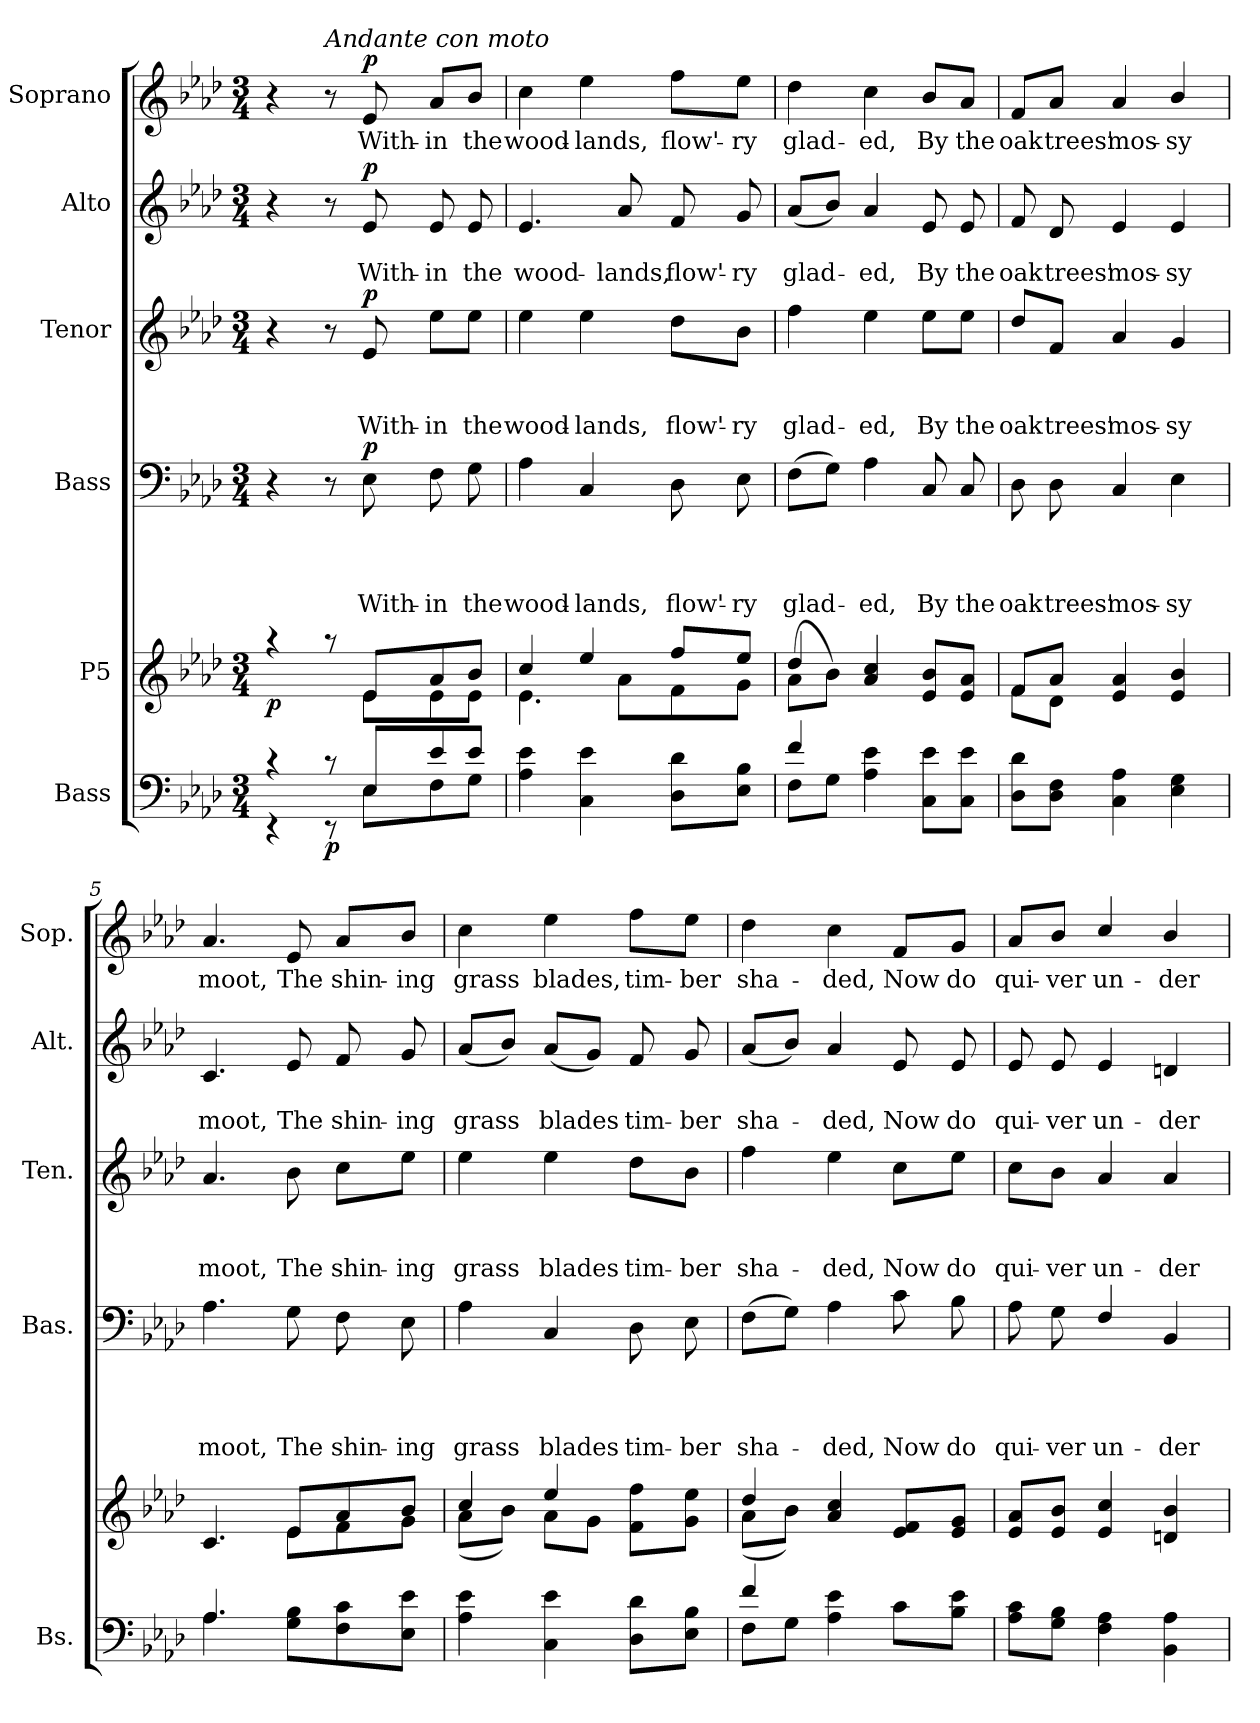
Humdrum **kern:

**kern	**dynam	**kern	**dynam	**kern	**text	**text	**text	**text	**dynam	**kern	**text	**text	**text	**dynam	**kern	**text	**text	**dynam	**kern	**text	**dynam
*part6	*part6	*part5	*part5	*part4	*part4	*part4	*part4	*part4	*part4	*part3	*part3	*part3	*part3	*part3	*part2	*part2	*part2	*part2	*part1	*part1	*part1
*staff6	*staff6	*staff5	*staff5	*staff4	*staff4	*staff4	*staff4	*staff4	*staff4	*staff3	*staff3	*staff3	*staff3	*staff3	*staff2	*staff2	*staff2	*staff2	*staff1	*staff1	*staff1
*I"Bass	*	*I"P5	*	*I"Bass	*	*	*	*	*	*I"Tenor	*	*	*	*	*I"Alto	*	*	*	*I"Soprano	*	*
*I'Bs.	*	*	*	*I'Bas.	*	*	*	*	*	*I'Ten.	*	*	*	*	*I'Alt.	*	*	*	*I'Sop.	*	*
*clefF4	*	*clefG2	*	*clefF4	*	*	*	*	*	*clefG2	*	*	*	*	*clefG2	*	*	*	*clefG2	*	*
*	*	*	*	*	*	*	*	*	*	*ITrd7c12	*	*	*	*	*	*	*	*	*	*	*
*k[b-e-a-d-]	*	*k[b-e-a-d-]	*	*k[b-e-a-d-]	*	*	*	*	*	*k[b-e-a-d-]	*	*	*	*	*k[b-e-a-d-]	*	*	*	*k[b-e-a-d-]	*	*
*A-:	*	*A-:	*	*A-:	*	*	*	*	*	*A-:	*	*	*	*	*A-:	*	*	*	*A-:	*	*
*M3/4	*	*M3/4	*	*M3/4	*	*	*	*	*	*M3/4	*	*	*	*	*M3/4	*	*	*	*M3/4	*	*
=1	=1	=1	=1	=1	=1	=1	=1	=1	=1	=1	=1	=1	=1	=1	=1	=1	=1	=1	=1	=1	=1
*^	*	*^	*	*	*	*	*	*	*	*	*	*	*	*	*	*	*	*	*	*	*
!	!	!	!	!	!LO:DY:b	!	!	!	!	!	!	!	!	!	!	!	!	!	!	!	!	!	!
4rc	4rEE	.	4raa	4.ryy	p	4r	.	.	.	.	.	4r	.	.	.	.	4r	.	.	.	4r	.	.
!	!	!	!	!	!	!	!	!	!	!	!	!	!	!	!	!	!	!	!	!	!LO:TX:a:i:t=Andante con moto	!	!
!	!	!LO:DY:b	!	!	!	!	!	!	!	!	!	!	!	!	!	!	!	!	!	!	!	!	!
8rc	8rEE	p	8raa	.	.	8r	.	.	.	.	.	8r	.	.	.	.	8r	.	.	.	8r	.	.
!	!	!	!	!	!	!	!	!	!	!LO:LY:b	!LO:DY:a	!	!	!	!LO:LY:b	!LO:DY:a	!	!	!LO:LY:b	!LO:DY:a	!	!LO:LY:b	!LO:DY:a
8E-/L	8E-\L	.	8e-/L	8e-\L	.	8E-\	.	.	.	With-	p	8E-/	.	.	With-	p	8e-/	.	With-	p	8e-/	With-	p
!	!	!	!	!	!	!	!	!	!	!LO:LY:b	!	!	!	!	!LO:LY:b	!	!	!	!LO:LY:b	!	!	!LO:LY:b	!
8e-/	8F\	.	8a-/	8e-\	.	8F\	.	.	.	-in	.	8e-\L	.	.	-in	.	8e-/	.	-in	.	8a-/L	-in	.
!	!	!	!	!	!	!	!	!	!	!LO:LY:b	!	!	!	!	!LO:LY:b	!	!	!	!LO:LY:b	!	!	!LO:LY:b	!
8e-/J	8G\J	.	8b-/J	8e-\J	.	8G\	.	.	.	the	.	8e-\J	.	.	the	.	8e-/	.	the	.	8b-/J	the	.
=2	=2	=2	=2	=2	=2	=2	=2	=2	=2	=2	=2	=2	=2	=2	=2	=2	=2	=2	=2	=2	=2	=2	=2
!	!	!	!	!	!	!	!	!	!	!LO:LY:b	!	!	!	!	!LO:LY:b	!	!	!	!LO:LY:b	!	!	!LO:LY:b	!
2.ryy	4A-\ 4e-\	.	4cc/	4.e-\	.	4A-\	.	.	.	wood-	.	4e-\	.	.	wood-	.	4.e-/	.	wood-	.	4cc\	wood-	.
!	!	!	!	!	!	!	!	!	!	!LO:LY:b	!	!	!	!	!LO:LY:b	!	!	!	!	!	!	!LO:LY:b	!
.	4C\ 4e-\	.	4ee-/	.	.	4C/	.	.	.	-lands,	.	4e-\	.	.	-lands,	.	.	.	.	.	4ee-\	-lands,	.
!	!	!	!	!	!	!	!	!	!	!	!	!	!	!	!	!	!	!	!LO:LY:b	!	!	!	!
.	.	.	.	8a-\L	.	.	.	.	.	.	.	.	.	.	.	.	8a-/	.	-lands,	.	.	.	.
!	!	!	!	!	!	!	!	!	!	!LO:LY:b	!	!	!	!	!LO:LY:b	!	!	!	!LO:LY:b	!	!	!LO:LY:b	!
.	8D-\ 8d-\L	.	8ff/L	8f\	.	8D-\	.	.	.	flow'-	.	8d-\L	.	.	flow'-	.	8f/	.	flow'-	.	8ff\L	flow'-	.
!	!	!	!	!	!	!	!	!	!	!LO:LY:b	!	!	!	!	!LO:LY:b	!	!	!	!LO:LY:b	!	!	!LO:LY:b	!
.	8E-\ 8B-\J	.	8ee-/J	8g\J	.	8E-\	.	.	.	-ry	.	8B-\J	.	.	-ry	.	8g/	.	-ry	.	8ee-\J	-ry	.
=3	=3	=3	=3	=3	=3	=3	=3	=3	=3	=3	=3	=3	=3	=3	=3	=3	=3	=3	=3	=3	=3	=3	=3
!	!	!	!	!	!	!	!	!	!	!LO:LY:b	!	!	!	!	!LO:LY:b	!	!	!	!LO:LY:b	!	!	!LO:LY:b	!
4f/	8F\L	.	(<8a-\L	4dd-/	.	(>8F\L	.	.	.	glad-	.	4f\	.	.	glad-	.	(<8a-/L	.	glad-	.	4dd-\	glad-	.
.	8G\J	.	8b-\J)	.	.	8G\J)	.	.	.	.	.	.	.	.	.	.	8b-/J)	.	.	.	.	.	.
!	!	!	!	!	!	!	!	!	!	!LO:LY:b	!	!	!	!	!LO:LY:b	!	!	!	!LO:LY:b	!	!	!LO:LY:b	!
2ryy	4A-\ 4e-\	.	4a-/ 4cc/	2ryy	.	4A-\	.	.	.	-ed,	.	4e-\	.	.	-ed,	.	4a-/	.	-ed,	.	4cc\	-ed,	.
!	!	!	!	!	!	!	!	!	!	!LO:LY:b	!	!	!	!	!LO:LY:b	!	!	!	!LO:LY:b	!	!	!LO:LY:b	!
.	8C\ 8e-\L	.	8e-/ 8b-/L	.	.	8C/	.	.	.	By	.	8e-\L	.	.	By	.	8e-/	.	By	.	8b-/L	By	.
!	!	!	!	!	!	!	!	!	!	!LO:LY:b	!	!	!	!	!LO:LY:b	!	!	!	!LO:LY:b	!	!	!LO:LY:b	!
.	8C\ 8e-\J	.	8e-/ 8a-/J	.	.	8C/	.	.	.	the	.	8e-\J	.	.	the	.	8e-/	.	the	.	8a-/J	the	.
=4	=4	=4	=4	=4	=4	=4	=4	=4	=4	=4	=4	=4	=4	=4	=4	=4	=4	=4	=4	=4	=4	=4	=4
!	!	!	!	!	!	!	!	!	!	!LO:LY:b	!	!	!	!	!LO:LY:b	!	!	!	!LO:LY:b	!	!	!LO:LY:b	!
2.ryy	8D-\ 8d-\L	.	8f/L	8f\L	.	8D-\	.	.	.	oak	.	8d-/L	.	.	oak	.	8f/	.	oak	.	8f/L	oak	.
!	!	!	!	!	!	!	!	!	!	!LO:LY:b	!	!	!	!	!LO:LY:b	!	!	!	!LO:LY:b	!	!	!LO:LY:b	!
.	8D-\ 8F\J	.	8a-/J	8d-\J	.	8D-\	.	.	.	trees'	.	8F/J	.	.	trees'	.	8d-/	.	trees'	.	8a-/J	trees'	.
!	!	!	!	!	!	!	!	!	!	!LO:LY:b	!	!	!	!	!LO:LY:b	!	!	!	!LO:LY:b	!	!	!LO:LY:b	!
.	4C\ 4A-\	.	4e-/ 4a-/	2ryy	.	4C/	.	.	.	mos-	.	4A-/	.	.	mos-	.	4e-/	.	mos-	.	4a-/	mos-	.
!	!	!	!	!	!	!	!	!	!	!LO:LY:b	!	!	!	!	!LO:LY:b	!	!	!	!LO:LY:b	!	!	!LO:LY:b	!
.	4E-\ 4G\	.	4e-/ 4b-/	.	.	4E-\	.	.	.	-sy	.	4G/	.	.	-sy	.	4e-/	.	-sy	.	4b-/	-sy	.
!!LO:LB:g=z
=5	=5	=5	=5	=5	=5	=5	=5	=5	=5	=5	=5	=5	=5	=5	=5	=5	=5	=5	=5	=5	=5	=5	=5
!	!	!	!	!	!	!	!	!	!	!LO:LY:b	!	!	!	!	!LO:LY:b	!	!	!	!LO:LY:b	!	!	!LO:LY:b	!
4.A-/	4.A-\	.	4.c/	4.ryy	.	4.A-\	.	.	.	moot,	.	4.A-/	.	.	moot,	.	4.c/	.	moot,	.	4.a-/	moot,	.
!	!	!	!	!	!	!	!	!	!	!LO:LY:b	!	!	!	!	!LO:LY:b	!	!	!	!LO:LY:b	!	!	!LO:LY:b	!
4.ryy	8G\ 8B-\L	.	8e-/L	8e-\L	.	8G\	.	.	.	The	.	8B-\	.	.	The	.	8e-/	.	The	.	8e-/	The	.
!	!	!	!	!	!	!	!	!	!	!LO:LY:b	!	!	!	!	!LO:LY:b	!	!	!	!LO:LY:b	!	!	!LO:LY:b	!
.	8F\ 8c\	.	8a-/	8f\	.	8F\	.	.	.	shin-	.	8c\L	.	.	shin-	.	8f/	.	shin-	.	8a-/L	shin-	.
!	!	!	!	!	!	!	!	!	!	!LO:LY:b	!	!	!	!	!LO:LY:b	!	!	!	!LO:LY:b	!	!	!LO:LY:b	!
.	8E-\ 8e-\J	.	8b-/J	8g\J	.	8E-\	.	.	.	-ing	.	8e-\J	.	.	-ing	.	8g/	.	-ing	.	8b-/J	-ing	.
=6	=6	=6	=6	=6	=6	=6	=6	=6	=6	=6	=6	=6	=6	=6	=6	=6	=6	=6	=6	=6	=6	=6	=6
!	!	!	!	!	!	!	!	!	!	!LO:LY:b	!	!	!	!	!LO:LY:b	!	!	!	!LO:LY:b	!	!	!LO:LY:b	!
2.ryy	4A-\ 4e-\	.	4cc/	(<8a-\L	.	4A-\	.	.	.	grass	.	4e-\	.	.	grass	.	(<8a-/L	.	grass	.	4cc\	grass	.
.	.	.	.	8b-\J)	.	.	.	.	.	.	.	.	.	.	.	.	8b-/J)	.	.	.	.	.	.
!	!	!	!	!	!	!	!	!	!	!LO:LY:b	!	!	!	!	!LO:LY:b	!	!	!	!LO:LY:b	!	!	!LO:LY:b	!
.	4C\ 4e-\	.	4ee-/	8a-\L	.	4C/	.	.	.	blades	.	4e-\	.	.	blades	.	(<8a-/L	.	blades	.	4ee-\	blades,	.
.	.	.	.	8g\J	.	.	.	.	.	.	.	.	.	.	.	.	8g/J)	.	.	.	.	.	.
!	!	!	!	!	!	!	!	!	!	!LO:LY:b	!	!	!	!	!LO:LY:b	!	!	!	!LO:LY:b	!	!	!LO:LY:b	!
.	8D-\ 8d-\L	.	4ryy	8f\ 8ff\L	.	8D-\	.	.	.	tim-	.	8d-\L	.	.	tim-	.	8f/	.	tim-	.	8ff\L	tim-	.
!	!	!	!	!	!	!	!	!	!	!LO:LY:b	!	!	!	!	!LO:LY:b	!	!	!	!LO:LY:b	!	!	!LO:LY:b	!
.	8E-\ 8B-\J	.	.	8g\ 8ee-\J	.	8E-\	.	.	.	-ber	.	8B-\J	.	.	-ber	.	8g/	.	-ber	.	8ee-\J	-ber	.
=7	=7	=7	=7	=7	=7	=7	=7	=7	=7	=7	=7	=7	=7	=7	=7	=7	=7	=7	=7	=7	=7	=7	=7
!	!	!	!	!	!	!	!	!	!	!LO:LY:b	!	!	!	!	!LO:LY:b	!	!	!	!LO:LY:b	!	!	!LO:LY:b	!
4f/	8F\L	.	4dd-/	(<8a-\L	.	(>8F\L	.	.	.	sha-	.	4f\	.	.	sha-	.	(<8a-/L	.	sha-	.	4dd-\	sha-	.
.	8G\J	.	.	8b-\J)	.	8G\J)	.	.	.	.	.	.	.	.	.	.	8b-/J)	.	.	.	.	.	.
!	!	!	!	!	!	!	!	!	!	!LO:LY:b	!	!	!	!	!LO:LY:b	!	!	!	!LO:LY:b	!	!	!LO:LY:b	!
2ryy	4A-\ 4e-\	.	4a-/ 4cc/	2ryy	.	4A-\	.	.	.	-ded,	.	4e-\	.	.	-ded,	.	4a-/	.	-ded,	.	4cc\	-ded,	.
!	!	!	!	!	!	!	!	!	!	!LO:LY:b	!	!	!	!	!LO:LY:b	!	!	!	!LO:LY:b	!	!	!LO:LY:b	!
.	8c\L	.	8e-/ 8f/L	.	.	8c\	.	.	.	Now	.	8c\L	.	.	Now	.	8e-/	.	Now	.	8f/L	Now	.
!	!	!	!	!	!	!	!	!	!	!LO:LY:b	!	!	!	!	!LO:LY:b	!	!	!	!LO:LY:b	!	!	!LO:LY:b	!
.	8B-\ 8e-\J	.	8e-/ 8g/J	.	.	8B-\	.	.	.	do	.	8e-\J	.	.	do	.	8e-/	.	do	.	8g/J	do	.
=8	=8	=8	=8	=8	=8	=8	=8	=8	=8	=8	=8	=8	=8	=8	=8	=8	=8	=8	=8	=8	=8	=8	=8
!	!	!	!	!	!	!	!	!	!	!LO:LY:b	!	!	!	!	!LO:LY:b	!	!	!	!LO:LY:b	!	!	!LO:LY:b	!
2.ryy	8A-\ 8c\L	.	8e-/ 8a-/L	2.ryy	.	8A-\	.	.	.	qui-	.	8c\L	.	.	qui-	.	8e-/	.	qui-	.	8a-/L	qui-	.
!	!	!	!	!	!	!	!	!	!	!LO:LY:b	!	!	!	!	!LO:LY:b	!	!	!	!LO:LY:b	!	!	!LO:LY:b	!
.	8G\ 8B-\J	.	8e-/ 8b-/J	.	.	8G\	.	.	.	-ver	.	8B-\J	.	.	-ver	.	8e-/	.	-ver	.	8b-/J	-ver	.
!	!	!	!	!	!	!	!	!	!	!LO:LY:b	!	!	!	!	!LO:LY:b	!	!	!	!LO:LY:b	!	!	!LO:LY:b	!
.	4F\ 4A-\	.	4e-/ 4cc/	.	.	4F/	.	.	.	un-	.	4A-/	.	.	un-	.	4e-/	.	un-	.	4cc/	un-	.
!	!	!	!	!	!	!	!	!	!	!LO:LY:b	!	!	!	!	!LO:LY:b	!	!	!	!LO:LY:b	!	!	!LO:LY:b	!
.	4BB-\ 4A-\	.	4dn/ 4b-/	.	.	4BB-/	.	.	.	-der-	.	4A-/	.	.	-der-	.	4dn/	.	-der-	.	4b-/	-der	.
*v	*v	*	*	*	*	*	*	*	*	*	*	*	*	*	*	*	*	*	*	*	*	*	*
*	*	*v	*v	*	*	*	*	*	*	*	*	*	*	*	*	*	*	*	*	*	*	*
=	=	=	=	=	=	=	=	=	=	=	=	=	=	=	=	=	=	=	=	=	=
*-	*-	*-	*-	*-	*-	*-	*-	*-	*-	*-	*-	*-	*-	*-	*-	*-	*-	*-	*-	*-	*-
